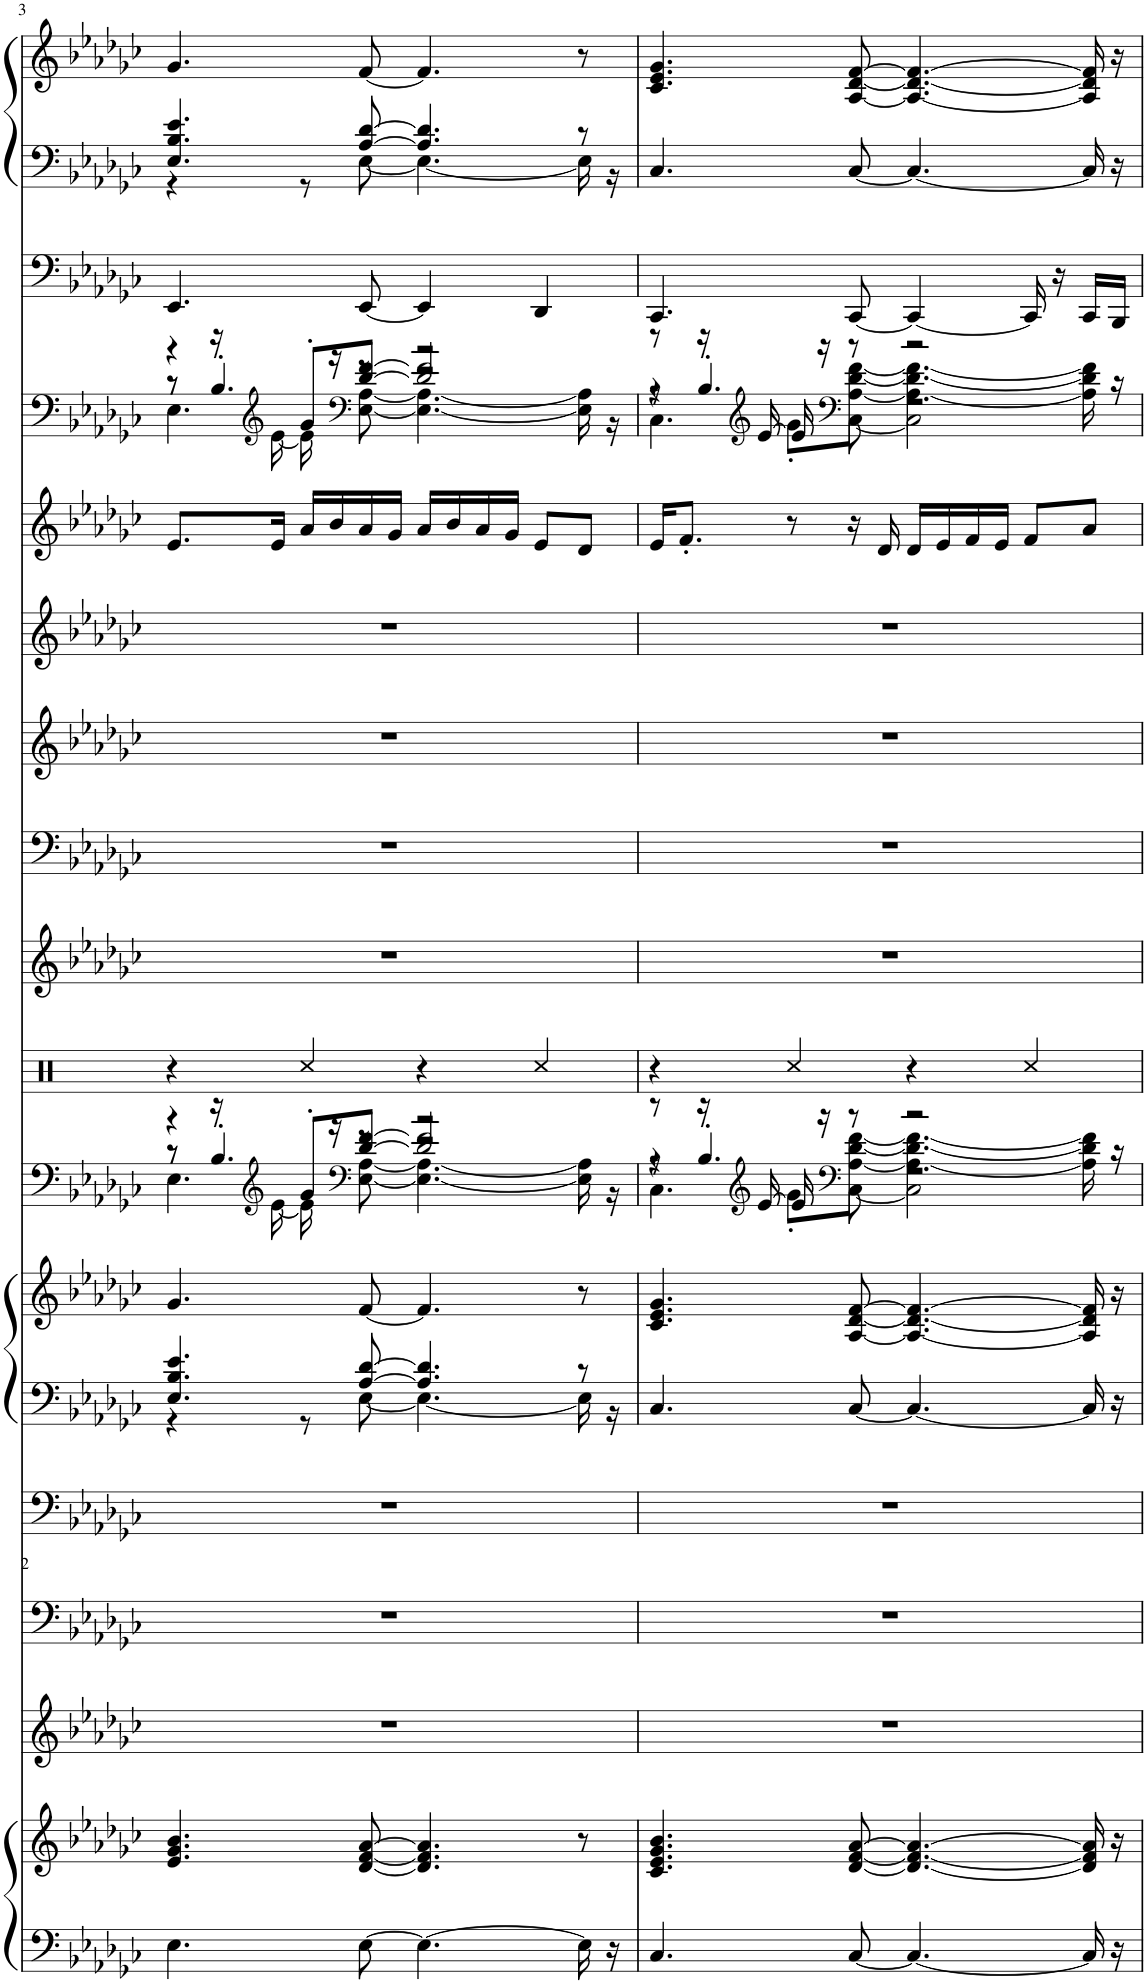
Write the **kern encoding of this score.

**kern	**kern	**kern	**kern	**kern	**kern	**kern	**kern	**kern	**kern	**kern	**kern	**kern	**kern	**kern	**kern	**kern	**kern
*part15	*part15	*part14	*part13	*part12	*part11	*part11	*part10	*part9	*part8	*part7	*part6	*part5	*part4	*part3	*part2	*part1	*part1
*staff18	*staff17	*staff16	*staff15	*staff14	*staff13	*staff12	*staff11	*staff10	*staff9	*staff8	*staff7	*staff6	*staff5	*staff4	*staff3	*staff2	*staff1
*I"Bright Piano	*	*I"Rev. Cymbal	*I"Sweep Pad	*I"Tremolo Str.	*I"Warm Pad	*	*I"Clean Guitar	*I"Percussion	*I"Bass Lead	*I"Fretless Bass	*I"Sitar	*I"Syn.Strings 2	*I"Tenor Sax	*I"Jazz Guitar	*I"Synth Bass 2	*I"E.Piano, God Is A Woman	*
*I'Pno	*	*	*	*I'Str	*	*	*	*I'Perc	*	*	*I'Sit	*I'Str	*I'T Sax	*	*	*I'E.Pno	*
!!LO:PB:g=z
*clefF4	*clefG2	*clefG2	*clefF4	*clefF4	*clefF4	*clefG2	*clefF4	*clefX	*clefG2	*clefF4	*clefG2	*clefG2	*clefG2	*clefF4	*clefF4	*clefF4	*clefG2
*	*	*	*	*	*	*	*	*	*	*	*	*	*Trd8c14	*	*	*	*
*k[b-e-a-d-g-c-]	*k[b-e-a-d-g-c-]	*k[b-e-a-d-g-c-]	*k[b-e-a-d-g-c-]	*k[b-e-a-d-g-c-]	*k[b-e-a-d-g-c-]	*k[b-e-a-d-g-c-]	*k[b-e-a-d-g-c-]	*k[]	*k[b-e-a-d-g-c-]	*k[b-e-a-d-g-c-]	*k[b-e-a-d-g-c-]	*k[b-e-a-d-g-c-]	*k[b-e-a-d-g-c-]	*k[b-e-a-d-g-c-]	*k[b-e-a-d-g-c-]	*k[b-e-a-d-g-c-]	*k[b-e-a-d-g-c-]
*M4/4	*M4/4	*M4/4	*M4/4	*M4/4	*M4/4	*M4/4	*M4/4	*M4/4	*M4/4	*M4/4	*M4/4	*M4/4	*M4/4	*M4/4	*M4/4	*M4/4	*M4/4
=3	=3	=3	=3	=3	=3	=3	=3	=3	=3	=3	=3	=3	=3	=3	=3	=3	=3
*	*	*	*	*	*^	*	*^	*	*	*	*	*	*	*^	*	*^	*
*	*	*	*	*	*	*	*	*	*^	*	*	*	*	*	*	*	*^	*	*	*	*
*	*	*	*	*	*	*	*	*	*	*^	*	*	*	*	*	*	*	*	*^	*	*	*	*
4.E-\	4.e-/ 4.g-/ 4.b-/	1r	1r	1r	4.E-/ 4.B-/ 4.e-/	4r	4.g-/	4r	8r	8r	4.E-\	4r	1r	1r	1r	1r	8.e-/L	4r	8r	8r	4.E-\	4.EE-/	4.E-/ 4.B-/ 4.e-/	4r	4.g-/
.	.	.	.	.	.	.	.	.	16r	4.B-'/	.	.	.	.	.	.	.	.	16r	4.B-'/	.	.	.	.	.
*	*	*	*	*	*	*	*	*clefG2	*	*	*	*	*	*	*	*	*	*clefG2	*	*	*	*	*	*	*
.	.	.	.	.	.	.	.	.	[16e-\	.	.	.	.	.	.	.	16e-/Jk	.	[16e-\	.	.	.	.	.	.
.	.	.	.	.	.	8r	.	8g-'/L	16e-\]	.	.	4Rcc/	.	.	.	.	16a-/LL	8g-'/L	16e-\]	.	.	.	.	8r	.
.	.	.	.	.	.	.	.	.	16r	.	.	.	.	.	.	.	16b-/	.	16r	.	.	.	.	.	.
*	*	*	*	*	*	*	*	*clefF4	*	*	*	*	*	*	*	*	*	*clefF4	*	*	*	*	*	*	*
[8E-\	[8d-/ [8f/ [8a-/	.	.	.	[8A-/ [8d-/	[8E-\	[8f/	[8d-/ [8f/J	8r	.	[8E-\ [8A-\	.	.	.	.	.	16a-/	[8d-/ [8f/J	8r	.	[8E-\ [8A-\	[8EE-/	[8A-/ [8d-/	[8E-\	[8f/
.	.	.	.	.	.	.	.	.	.	.	.	.	.	.	.	.	16g-/JJ	.	.	.	.	.	.	.	.
4.E-\_	4.d-/] 4.f/] 4.a-/]	.	.	.	4.A-/] 4.d-/]	4.E-\_	4.f/]	2d-/] 2f/]	2r	2r	4.E-\_ 4.A-\_	4r	.	.	.	.	16a-/LL	2d-/] 2f/]	2r	2r	4.E-\_ 4.A-\_	4EE-/]	4.A-/] 4.d-/]	4.E-\_	4.f/]
.	.	.	.	.	.	.	.	.	.	.	.	.	.	.	.	.	16b-/	.	.	.	.	.	.	.	.
.	.	.	.	.	.	.	.	.	.	.	.	.	.	.	.	.	16a-/	.	.	.	.	.	.	.	.
.	.	.	.	.	.	.	.	.	.	.	.	.	.	.	.	.	16g-/JJ	.	.	.	.	.	.	.	.
.	.	.	.	.	.	.	.	.	.	.	.	4Rcc/	.	.	.	.	8e-/L	.	.	.	.	4DD-/	.	.	.
16E-\]	8r	.	.	.	8r	16E-\]	8r	.	.	.	16E-\] 16A-\]	.	.	.	.	.	8d-/J	.	.	.	16E-\] 16A-\]	.	8r	16E-\]	8r
16r	.	.	.	.	.	16r	.	.	.	.	16r	.	.	.	.	.	.	.	.	.	16r	.	.	16r	.
*	*	*	*	*	*v	*v	*	*	*	*	*	*	*	*	*	*	*	*	*	*	*	*	*v	*v	*
=4	=4	=4	=4	=4	=4	=4	=4	=4	=4	=4	=4	=4	=4	=4	=4	=4	=4	=4	=4	=4	=4	=4	=4
4.C-/	4.c-/ 4.e-/ 4.g-/ 4.b-/	1r	1r	1r	4.C-/	4.c-/ 4.e-/ 4.g-/	8r	4r	8r	4.C-\	4r	1r	1r	1r	1r	16e-/KL	8r	4r	8r	4.C-\	4.CC-/	4.C-/	4.c-/ 4.e-/ 4.g-/
.	.	.	.	.	.	.	.	.	.	.	.	.	.	.	.	8.f'/J	.	.	.	.	.	.	.
.	.	.	.	.	.	.	16r	.	4.B-'/	.	.	.	.	.	.	.	16r	.	4.B-'/	.	.	.	.
*	*	*	*	*	*	*	*clefG2	*	*	*	*	*	*	*	*	*	*clefG2	*	*	*	*	*	*
.	.	.	.	.	.	.	[16e-/	.	.	.	.	.	.	.	.	.	[16e-/	.	.	.	.	.	.
.	.	.	.	.	.	.	16e-/]	8g-'\L	.	.	4Rcc/	.	.	.	.	8r	16e-/]	8g-'\L	.	.	.	.	.
.	.	.	.	.	.	.	16r	.	.	.	.	.	.	.	.	.	16r	.	.	.	.	.	.
*	*	*	*	*	*	*	*clefF4	*	*	*	*	*	*	*	*	*	*clefF4	*	*	*	*	*	*
[8C-/	[8d-/ [8f/ [8a-/	.	.	.	[8C-/	[8A-/ [8d-/ [8f/	8r	[8A-\ [8d-\ [8f\J	.	[8C-\	.	.	.	.	.	16r	8r	[8A-\ [8d-\ [8f\J	.	[8C-\	[8CC-/	[8C-/	[8A-/ [8d-/ [8f/
.	.	.	.	.	.	.	.	.	.	.	.	.	.	.	.	16d-/	.	.	.	.	.	.	.
4.C-/_	4.d-/_ 4.f/_ 4.a-/_	.	.	.	4.C-/_	4.A-/_ 4.d-/_ 4.f/_	2r	4.A-\_ 4.d-\_ 4.f\_	2r	2C-\]	4r	.	.	.	.	16d-/LL	2r	4.A-\_ 4.d-\_ 4.f\_	2r	2C-\]	4CC-/_	4.C-/_	4.A-/_ 4.d-/_ 4.f/_
.	.	.	.	.	.	.	.	.	.	.	.	.	.	.	.	16e-/	.	.	.	.	.	.	.
.	.	.	.	.	.	.	.	.	.	.	.	.	.	.	.	16f/	.	.	.	.	.	.	.
.	.	.	.	.	.	.	.	.	.	.	.	.	.	.	.	16e-/JJ	.	.	.	.	.	.	.
.	.	.	.	.	.	.	.	.	.	.	4Rcc/	.	.	.	.	8f/L	.	.	.	.	16CC-/]	.	.
.	.	.	.	.	.	.	.	.	.	.	.	.	.	.	.	.	.	.	.	.	16r	.	.
16C-/]	16d-/] 16f/] 16a-/]	.	.	.	16C-/]	16A-/] 16d-/] 16f/]	.	16A-\] 16d-\] 16f\]	.	.	.	.	.	.	.	8a-/J	.	16A-\] 16d-\] 16f\]	.	.	16CC-/LL	16C-/]	16A-/] 16d-/] 16f/]
16r	16r	.	.	.	16r	16r	.	16r	.	.	.	.	.	.	.	.	.	16r	.	.	16BBB-/JJ	16r	16r
*	*	*	*	*	*	*	*v	*v	*v	*v	*	*	*	*	*	*	*v	*v	*v	*v	*	*	*
=	=	=	=	=	=	=	=	=	=	=	=	=	=	=	=	=	=
*-	*-	*-	*-	*-	*-	*-	*-	*-	*-	*-	*-	*-	*-	*-	*-	*-	*-
